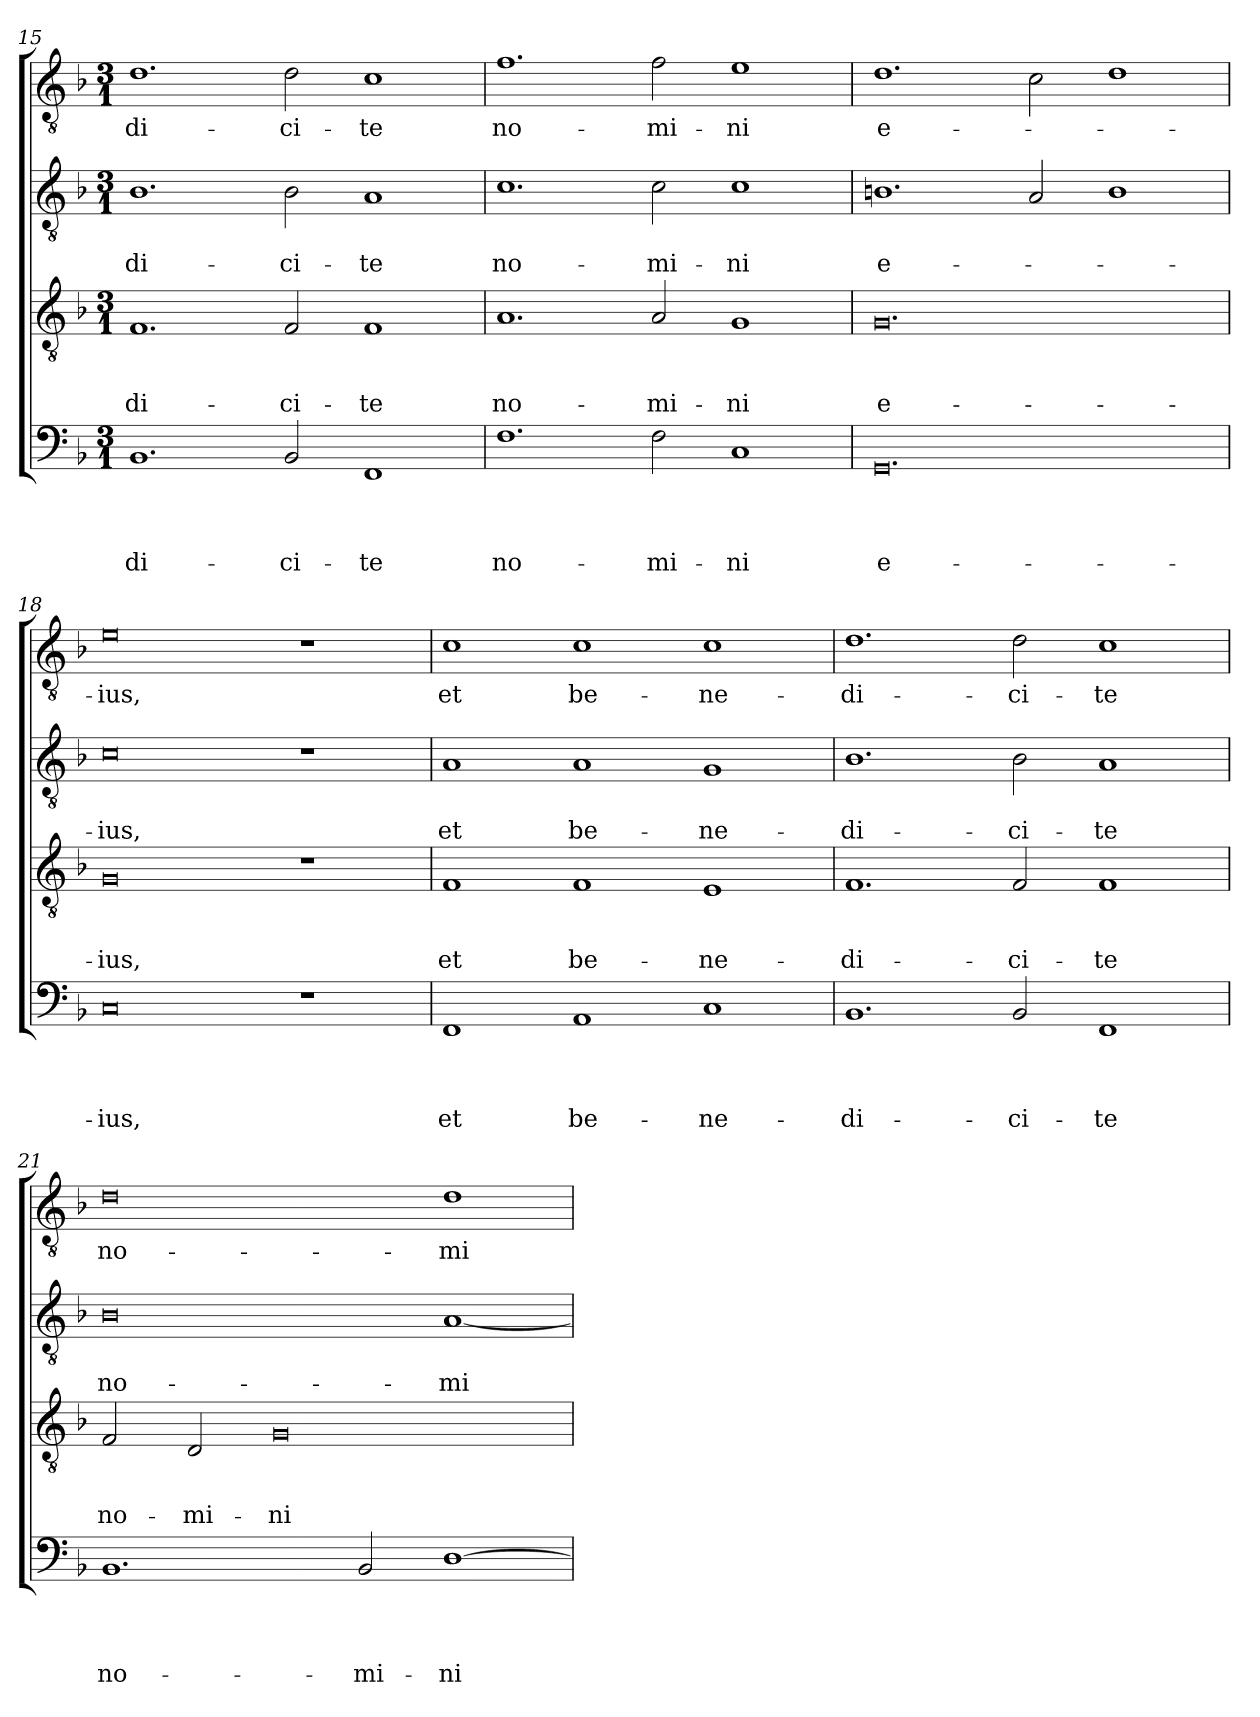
**kern	**text	**text	**text	**text	**kern	**text	**text	**text	**kern	**text	**text	**kern	**text
*part4	*part4	*part4	*part4	*part4	*part3	*part3	*part3	*part3	*part2	*part2	*part2	*part1	*part1
*staff4	*staff4	*staff4	*staff4	*staff4	*staff3	*staff3	*staff3	*staff3	*staff2	*staff2	*staff2	*staff1	*staff1
*clefF4	*	*	*	*	*clefGv2	*	*	*	*clefGv2	*	*	*clefGv2	*
*k[b-]	*	*	*	*	*k[b-]	*	*	*	*k[b-]	*	*	*k[b-]	*
*F:	*	*	*	*	*F:	*	*	*	*F:	*	*	*F:	*
*M3/1	*	*	*	*	*M3/1	*	*	*	*M3/1	*	*	*M3/1	*
=15	=15	=15	=15	=15	=15	=15	=15	=15	=15	=15	=15	=15	=15
1.BB-	.	.	.	-di-	1.F	.	.	-di-	1.B-	.	-di-	1.d	-di-
2BB-/	.	.	.	-ci-	2F/	.	.	-ci-	2B-\	.	-ci-	2d\	-ci-
1FF	.	.	.	-te	1F	.	.	-te	1A	.	-te	1c	-te
=16	=16	=16	=16	=16	=16	=16	=16	=16	=16	=16	=16	=16	=16
1.F	.	.	.	no-	1.A	.	.	no-	1.c	.	no-	1.f	no-
2F\	.	.	.	-mi-	2A/	.	.	-mi-	2c\	.	-mi-	2f\	-mi-
1C	.	.	.	-ni	1G	.	.	-ni	1c	.	-ni	1e	-ni
=17	=17	=17	=17	=17	=17	=17	=17	=17	=17	=17	=17	=17	=17
0.GG	.	.	.	e-	0.G	.	.	e-	1.Bn	.	e-	1.d	e-
.	.	.	.	.	.	.	.	.	2A/	.	.	2c\	.
.	.	.	.	.	.	.	.	.	1B	.	.	1d	.
=18	=18	=18	=18	=18	=18	=18	=18	=18	=18	=18	=18	=18	=18
0C	.	.	.	-ius,	0G	.	.	-ius,	0c	.	-ius,	0e	-ius,
1r	.	.	.	.	1r	.	.	.	1r	.	.	1r	.
!!LO:LB:g=z
=19	=19	=19	=19	=19	=19	=19	=19	=19	=19	=19	=19	=19	=19
1FF	.	.	.	et	1F	.	.	et	1A	.	et	1c	et
1AA	.	.	.	be-	1F	.	.	be-	1A	.	be-	1c	be-
1C	.	.	.	-ne-	1E	.	.	-ne-	1G	.	-ne-	1c	-ne-
=20	=20	=20	=20	=20	=20	=20	=20	=20	=20	=20	=20	=20	=20
1.BB-	.	.	.	-di-	1.F	.	.	-di-	1.B-	.	-di-	1.d	-di-
2BB-/	.	.	.	-ci-	2F/	.	.	-ci-	2B-\	.	-ci-	2d\	-ci-
1FF	.	.	.	-te	1F	.	.	-te	1A	.	-te	1c	-te
=21	=21	=21	=21	=21	=21	=21	=21	=21	=21	=21	=21	=21	=21
1.BB-	.	.	.	no-	2F/	.	.	no-	0B-	.	no-	0d	no-
.	.	.	.	.	2D/	.	.	-mi-	.	.	.	.	.
.	.	.	.	.	0G	.	.	-ni	.	.	.	.	.
2BB-/	.	.	.	-mi-	.	.	.	.	.	.	.	.	.
[1D	.	.	.	-ni	.	.	.	.	[1A	.	-mi-	1d	-mi-
=	=	=	=	=	=	=	=	=	=	=	=	=	=
*-	*-	*-	*-	*-	*-	*-	*-	*-	*-	*-	*-	*-	*-
